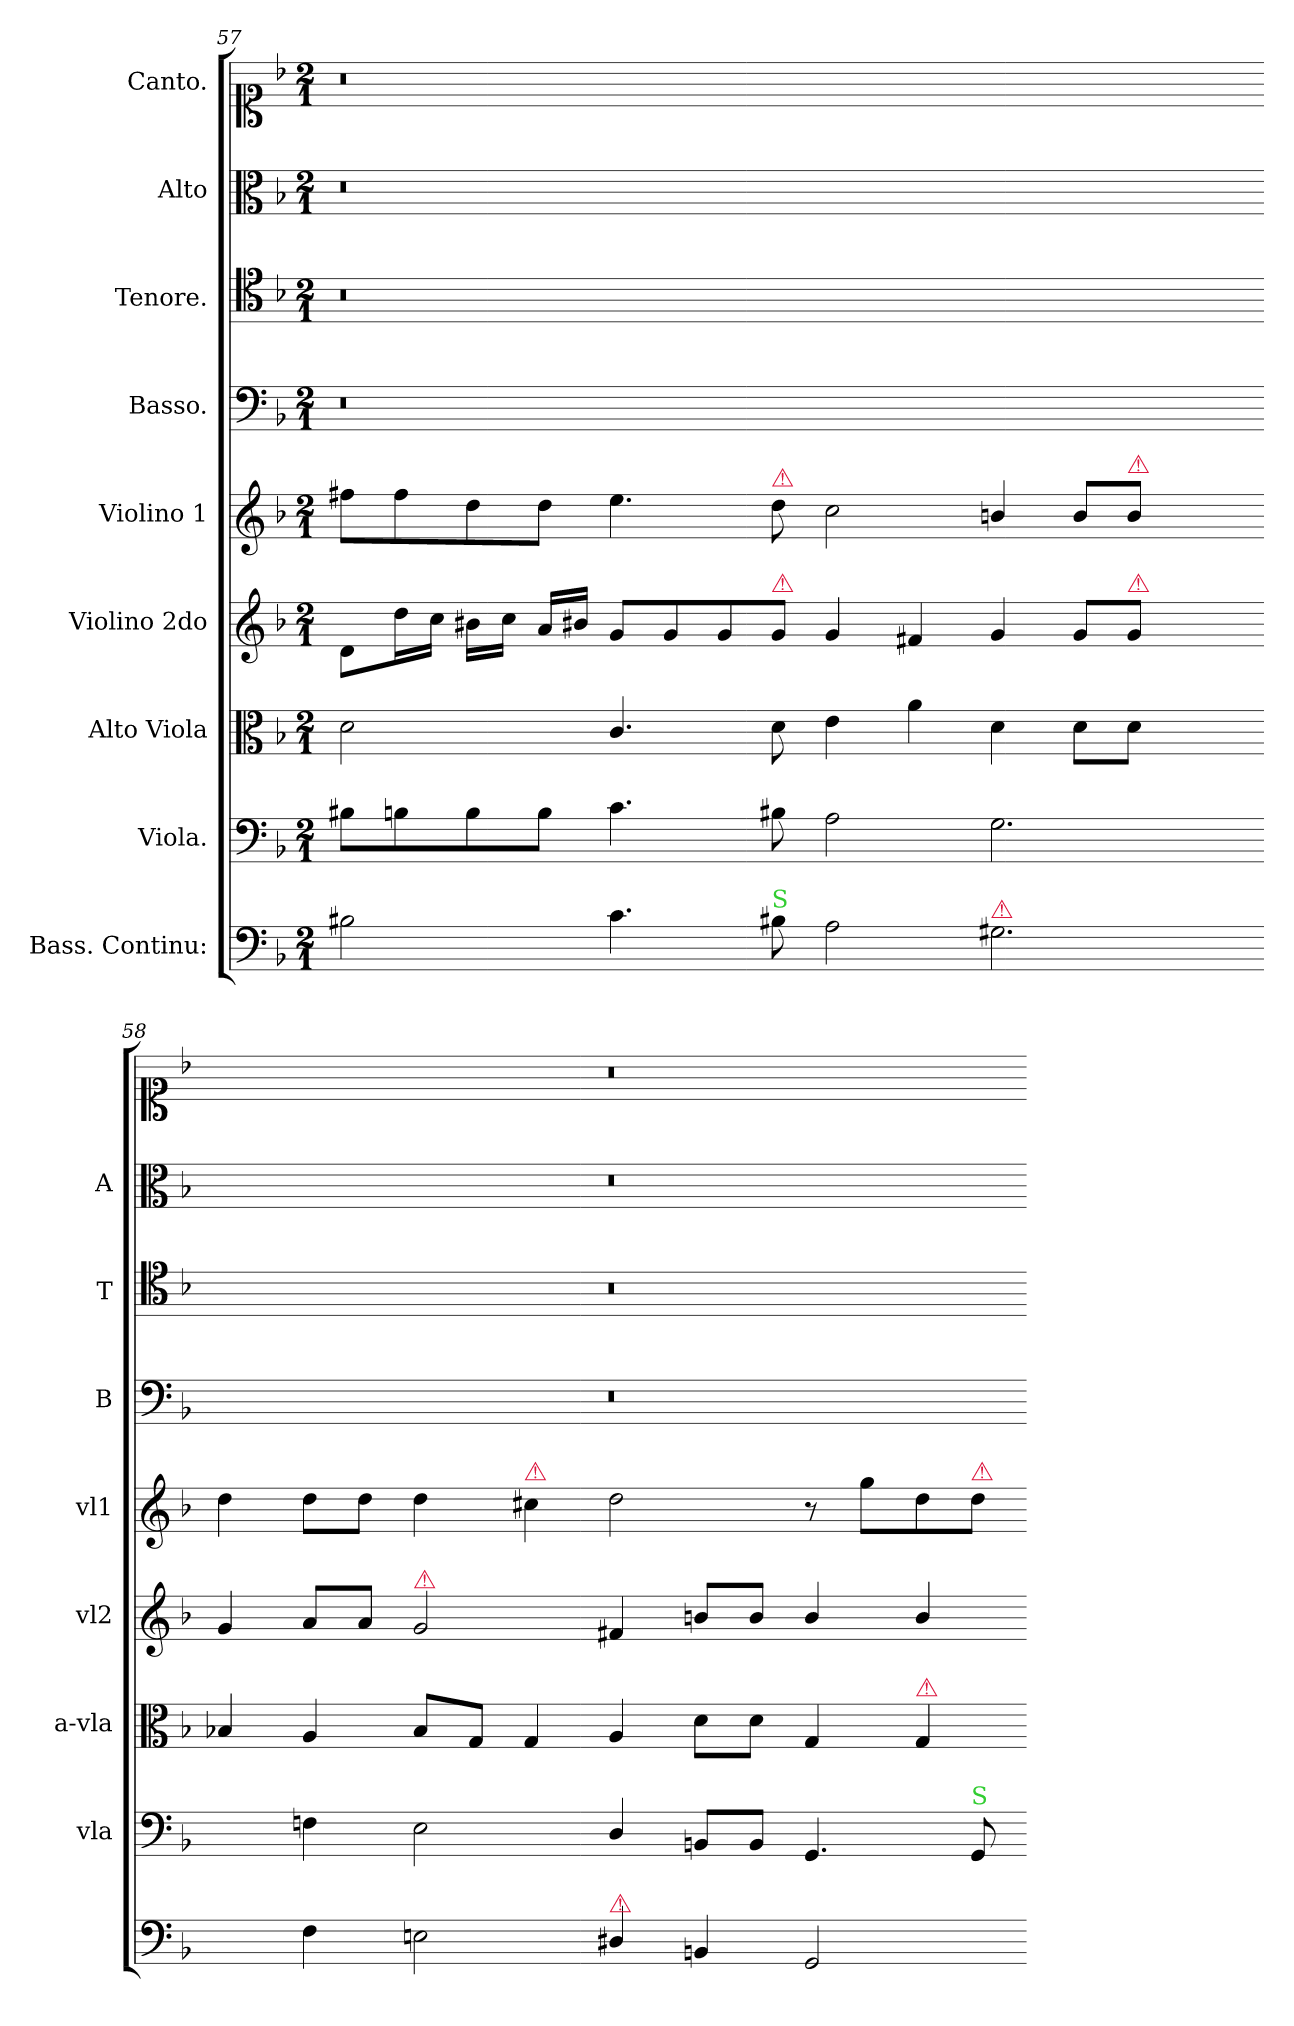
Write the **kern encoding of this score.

**kern	**kern	**kern	**kern	**kern	**kern	**kern	**kern	**kern
*part9	*part8	*part7	*part6	*part5	*part4	*part3	*part2	*part1
*staff9	*staff8	*staff7	*staff6	*staff5	*staff4	*staff3	*staff2	*staff1
*I"Bass. Continu:	*I"Viola.	*I"Alto Viola	*I"Violino 2do	*I"Violino 1	*I"Basso.	*I"Tenore.	*I"Alto	*I"Canto.
*	*I'vla	*I'a-vla	*I'vl2	*I'vl1	*I'B	*I'T	*I'A	*
*clefF4	*clefF4	*clefC3	*clefG2	*clefG2	*clefF4	*clefC4	*clefC3	*clefC1
*k[b-]	*k[b-]	*k[b-]	*k[b-]	*k[b-]	*k[b-]	*k[b-]	*k[b-]	*k[b-]
*M2/1	*M2/1	*M2/1	*M2/1	*M2/1	*M2/1	*M2/1	*M2/1	*M2/1
=57	=57	=57	=57	=57	=57	=57	=57	=57
2B#X\	8B#X\L	2d\	8d/L	8ff#X\L	0r	0r	0r	0r
.	8Bn\	.	16dd\L	8ff#\	.	.	.	.
.	.	.	16cc\JJ	.	.	.	.	.
.	8B\	.	16b#X\LL	8dd\	.	.	.	.
.	.	.	16cc\JJ	.	.	.	.	.
.	8B\J	.	16a/LL	8dd\J	.	.	.	.
.	.	.	16b#X/JJ	.	.	.	.	.
4.c\	4.c\	4.c/	8g/L	4.ee\	.	.	.	.
.	.	.	8g/	.	.	.	.	.
.	.	.	8g/	.	.	.	.	.
!	!	!	!	!LO:TX:a:color=crimson:t=⚠	!	!	!	!
!	!	!	!LO:TX:a:color=crimson:t=⚠	!	!	!	!	!
!LO:TX:a:color=limegreen:t=S	!	!	!	!	!	!	!	!
8B#X\	8B#X\	8d\	8g/J	8dd\	.	.	.	.
2A\	2A\	4e\	4g/	2cc\	.	.	.	.
.	.	4a\	4f#X/	.	.	.	.	.
!LO:TX:a:color=crimson:t=⚠	!	!	!	!	!	!	!	!
2.G#X\	2.G\	4d\	4g/	4bn/	.	.	.	.
.	.	8d\L	8g/L	8b/L	.	.	.	.
!	!	!	!	!LO:TX:a:color=crimson:t=⚠	!	!	!	!
!	!	!	!LO:TX:a:color=crimson:t=⚠	!	!	!	!	!
.	.	8d\J	8g/J	8b/J	.	.	.	.
.	.	4ryy	4ryy	4ryy	4ryy	4ryy	4ryy	4ryy
=58-	=58-	=58-	=58-	=58-	=58-	=58-	=58-	=58-
4ryy	4ryy	4B-X/	4g/	4dd\	0r	0r	0r	0r
4F\	4Fn\	4A/	8a/L	8dd\L	.	.	.	.
.	.	.	8a/J	8dd\J	.	.	.	.
!	!	!	!LO:TX:a:color=crimson:t=⚠	!	!	!	!	!
2En\	2E\	8B-/L	2g/	4dd\	.	.	.	.
.	.	8G/J	.	.	.	.	.	.
!	!	!	!	!LO:TX:a:color=crimson:t=⚠	!	!	!	!
.	.	4G/	.	4cc#X\	.	.	.	.
!LO:TX:a:color=crimson:t=⚠	!	!	!	!	!	!	!	!
4D#X/	4D/	4A/	4f#X/	2dd\	.	.	.	.
4BB/	8BB/L	8d\L	8bn/L	.	.	.	.	.
.	8BB/J	8d\J	8b/J	.	.	.	.	.
2GG/	4.GG/	4G/	4b/	8r	.	.	.	.
.	.	.	.	8gg\L	.	.	.	.
!	!	!LO:TX:a:color=crimson:t=⚠	!	!	!	!	!	!
.	.	4G/	4b/	8dd\	.	.	.	.
!	!	!	!	!LO:TX:a:color=crimson:t=⚠	!	!	!	!
!	!LO:TX:a:color=limegreen:t=S	!	!	!	!	!	!	!
.	8GG/	.	.	8dd\J	.	.	.	.
=-	=-	=-	=-	=-	=-	=-	=-	=-
*-	*-	*-	*-	*-	*-	*-	*-	*-
